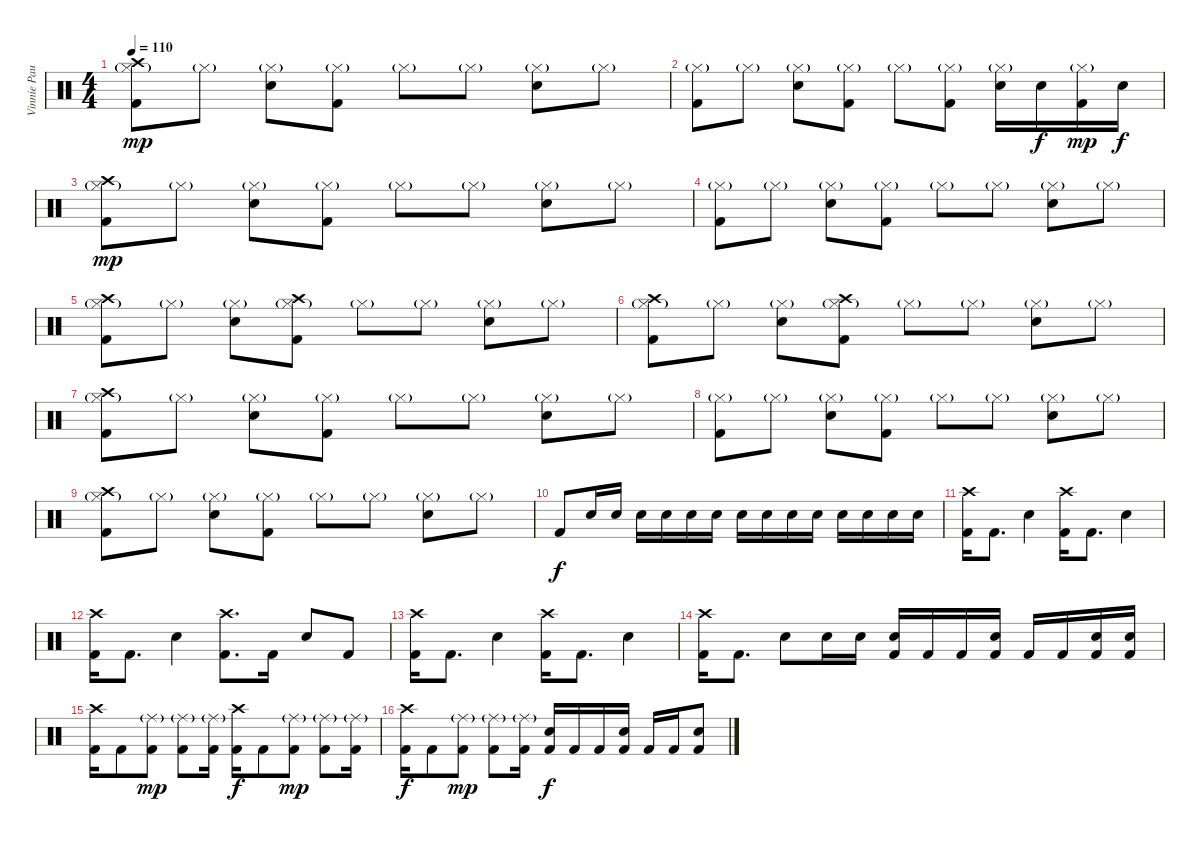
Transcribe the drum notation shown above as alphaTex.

\track ("Vinnie Paul" "Vinnie Pau") {instrument percussion}
\staff {score}
\articulation defaults
\ts (4 4)
\tempo 110
\clef neutral
\ks c
("Crash high (hit)" "Hi-Hat (closed)"{g} "Kick (hit) 2").8{dy mp} "Hi-Hat (closed)"{g}.8 ("Hi-Hat (closed)"{g} "Electric Snare (hit)").8 ("Hi-Hat (closed)"{g} "Kick (hit) 2").8 "Hi-Hat (closed)"{g}.8 "Hi-Hat (closed)"{g}.8 ("Hi-Hat (closed)"{g} "Electric Snare (hit)").8 "Hi-Hat (closed)"{g}.8 |
("Hi-Hat (closed)"{g} "Kick (hit) 2").8 "Hi-Hat (closed)"{g}.8 ("Hi-Hat (closed)"{g} "Electric Snare (hit)").8 ("Hi-Hat (closed)"{g} "Kick (hit) 2").8 "Hi-Hat (closed)"{g}.8 ("Hi-Hat (closed)"{g} "Kick (hit) 2").8 ("Hi-Hat (closed)"{g} "Electric Snare (hit)").16 "Electric Snare (hit)".16{dy f} ("Hi-Hat (closed)"{g} "Kick (hit) 2").16{dy mp} "Electric Snare (hit)".16{dy f} |
("Crash high (hit)" "Hi-Hat (closed)"{g} "Kick (hit) 2").8{dy mp} "Hi-Hat (closed)"{g}.8 ("Hi-Hat (closed)"{g} "Electric Snare (hit)").8 ("Hi-Hat (closed)"{g} "Kick (hit) 2").8 "Hi-Hat (closed)"{g}.8 "Hi-Hat (closed)"{g}.8 ("Hi-Hat (closed)"{g} "Electric Snare (hit)").8 "Hi-Hat (closed)"{g}.8 |
("Hi-Hat (closed)"{g} "Kick (hit) 2").8 "Hi-Hat (closed)"{g}.8 ("Hi-Hat (closed)"{g} "Electric Snare (hit)").8 ("Hi-Hat (closed)"{g} "Kick (hit) 2").8 "Hi-Hat (closed)"{g}.8 "Hi-Hat (closed)"{g}.8 ("Hi-Hat (closed)"{g} "Electric Snare (hit)").8 "Hi-Hat (closed)"{g}.8 |
("Crash high (hit)" "Hi-Hat (closed)"{g} "Kick (hit) 2").8 "Hi-Hat (closed)"{g}.8 ("Hi-Hat (closed)"{g} "Electric Snare (hit)").8 ("Crash high (hit)" "Hi-Hat (closed)"{g} "Kick (hit) 2").8 "Hi-Hat (closed)"{g}.8 "Hi-Hat (closed)"{g}.8 ("Hi-Hat (closed)"{g} "Electric Snare (hit)").8 "Hi-Hat (closed)"{g}.8 |
("Crash high (hit)" "Hi-Hat (closed)"{g} "Kick (hit) 2").8 "Hi-Hat (closed)"{g}.8 ("Hi-Hat (closed)"{g} "Electric Snare (hit)").8 ("Crash high (hit)" "Hi-Hat (closed)"{g} "Kick (hit) 2").8 "Hi-Hat (closed)"{g}.8 "Hi-Hat (closed)"{g}.8 ("Hi-Hat (closed)"{g} "Electric Snare (hit)").8 "Hi-Hat (closed)"{g}.8 |
("Crash high (hit)" "Hi-Hat (closed)"{g} "Kick (hit) 2").8 "Hi-Hat (closed)"{g}.8 ("Hi-Hat (closed)"{g} "Electric Snare (hit)").8 ("Hi-Hat (closed)"{g} "Kick (hit) 2").8 "Hi-Hat (closed)"{g}.8 "Hi-Hat (closed)"{g}.8 ("Hi-Hat (closed)"{g} "Electric Snare (hit)").8 "Hi-Hat (closed)"{g}.8 |
("Hi-Hat (closed)"{g} "Kick (hit) 2").8 "Hi-Hat (closed)"{g}.8 ("Hi-Hat (closed)"{g} "Electric Snare (hit)").8 ("Hi-Hat (closed)"{g} "Kick (hit) 2").8 "Hi-Hat (closed)"{g}.8 "Hi-Hat (closed)"{g}.8 ("Hi-Hat (closed)"{g} "Electric Snare (hit)").8 "Hi-Hat (closed)"{g}.8 |
("Crash high (hit)" "Hi-Hat (closed)"{g} "Kick (hit) 2").8 "Hi-Hat (closed)"{g}.8 ("Hi-Hat (closed)"{g} "Electric Snare (hit)").8 ("Hi-Hat (closed)"{g} "Kick (hit) 2").8 "Hi-Hat (closed)"{g}.8 "Hi-Hat (closed)"{g}.8 ("Hi-Hat (closed)"{g} "Electric Snare (hit)").8 "Hi-Hat (closed)"{g}.8 |
"Kick (hit) 2".8{dy f} "Electric Snare (hit)".16 "Electric Snare (hit)".16 "Electric Snare (hit)".16 "Electric Snare (hit)".16 "Electric Snare (hit)".16 "Electric Snare (hit)".16 "Electric Snare (hit)".16 "Electric Snare (hit)".16 "Electric Snare (hit)".16 "Electric Snare (hit)".16 "Electric Snare (hit)".16 "Electric Snare (hit)".16 "Electric Snare (hit)".16 "Electric Snare (hit)".16 |
("Crash high (hit)" "Kick (hit) 2").16 "Kick (hit) 2".8{d} "Electric Snare (hit)".4 ("Crash high (hit)" "Kick (hit) 2").16 "Kick (hit) 2".8{d} "Electric Snare (hit)".4 |
("Crash high (hit)" "Kick (hit) 2").16 "Kick (hit) 2".8{d} "Electric Snare (hit)".4 ("Crash high (hit)" "Kick (hit) 2").8{d} "Kick (hit) 2".16 "Electric Snare (hit)".8 "Kick (hit) 2".8 |
("Crash high (hit)" "Kick (hit) 2").16 "Kick (hit) 2".8{d} "Electric Snare (hit)".4 ("Crash high (hit)" "Kick (hit) 2").16 "Kick (hit) 2".8{d} "Electric Snare (hit)".4 |
("Crash high (hit)" "Kick (hit) 2").16 "Kick (hit) 2".8{d} "Electric Snare (hit)".8 "Electric Snare (hit)".16 "Electric Snare (hit)".16 ("Electric Snare (hit)" "Kick (hit) 2").16 "Kick (hit) 2".16 "Kick (hit) 2".16 ("Electric Snare (hit)" "Kick (hit) 2").16 "Kick (hit) 2".16 "Kick (hit) 2".16 ("Electric Snare (hit)" "Kick (hit) 2").16 ("Electric Snare (hit)" "Kick (hit) 2").16 |
("Crash high (hit)" "Kick (hit) 2").16 "Kick (hit) 2".8 ("Ride (middle)"{g} "Kick (hit) 2").8{dy mp} ("Ride (middle)"{g} "Kick (hit) 2").8 ("Ride (middle)"{g} "Kick (hit) 2").16 ("Crash high (hit)" "Kick (hit) 2").16{dy f} "Kick (hit) 2".8 ("Ride (middle)"{g} "Kick (hit) 2").8{dy mp} ("Ride (middle)"{g} "Kick (hit) 2").8 ("Ride (middle)"{g} "Kick (hit) 2").16 |
("Crash high (hit)" "Kick (hit) 2").16{dy f} "Kick (hit) 2".8 ("Ride (middle)"{g} "Kick (hit) 2").8{dy mp} ("Ride (middle)"{g} "Kick (hit) 2").8 ("Ride (middle)"{g} "Kick (hit) 2").16 ("Electric Snare (hit)" "Kick (hit) 2").16{dy f} "Kick (hit) 2".16 "Kick (hit) 2".16 ("Electric Snare (hit)" "Kick (hit) 2").16 "Kick (hit) 2".16 "Kick (hit) 2".16 ("Electric Snare (hit)" "Kick (hit) 2").8
